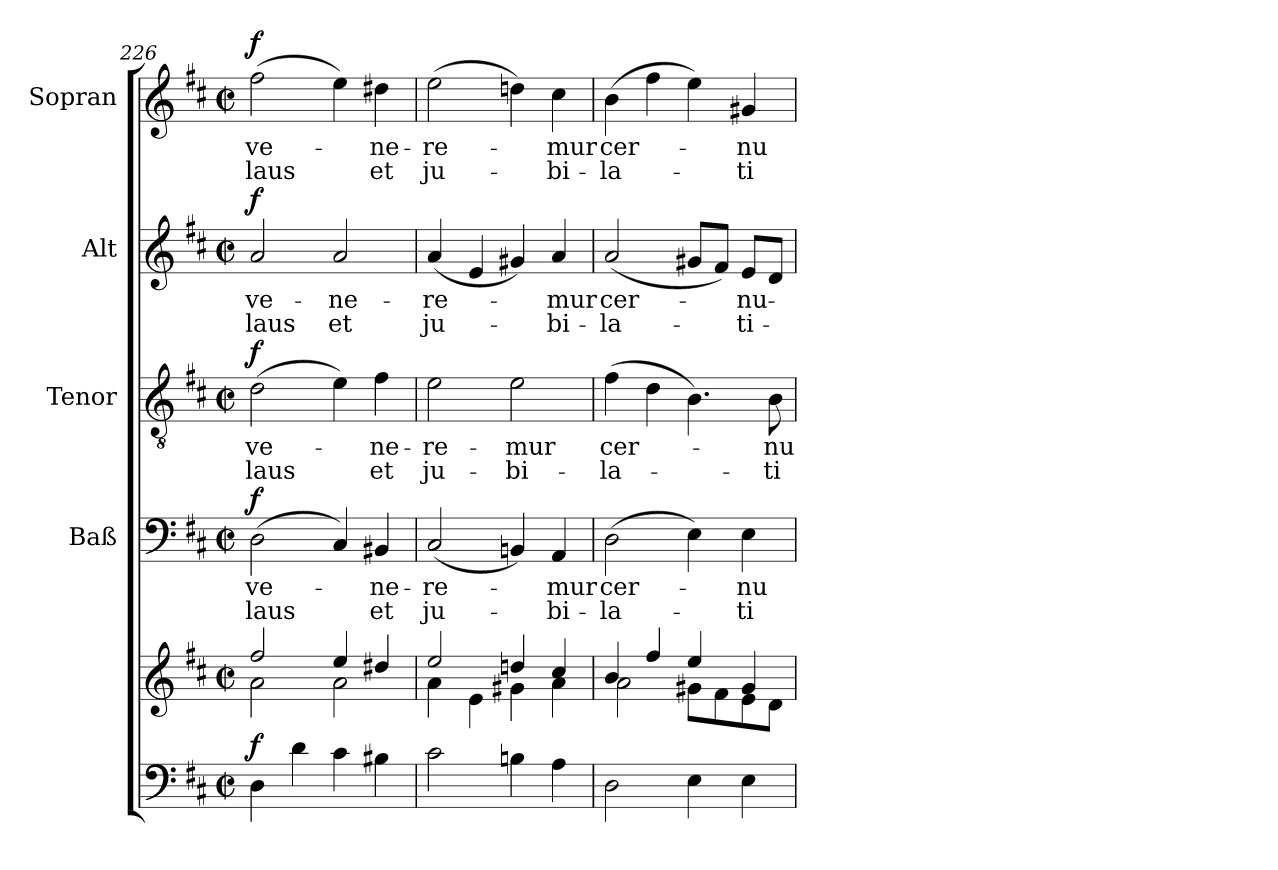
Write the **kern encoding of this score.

**kern	**kern	**dynam	**kern	**text	**text	**dynam	**kern	**text	**text	**dynam	**kern	**text	**text	**dynam	**kern	**text	**text	**dynam
*part5	*part5	*part5	*part4	*part4	*part4	*part4	*part3	*part3	*part3	*part3	*part2	*part2	*part2	*part2	*part1	*part1	*part1	*part1
*staff6	*staff5	*staff5/6	*staff4	*staff4	*staff4	*staff4	*staff3	*staff3	*staff3	*staff3	*staff2	*staff2	*staff2	*staff2	*staff1	*staff1	*staff1	*staff1
*	*	*	*I"Baß	*	*	*	*I"Tenor	*	*	*	*I"Alt	*	*	*	*I"Sopran	*	*	*
*clefF4	*clefG2	*	*clefF4	*	*	*	*clefGv2	*	*	*	*clefG2	*	*	*	*clefG2	*	*	*
*k[f#c#]	*k[f#c#]	*	*k[f#c#]	*	*	*	*k[f#c#]	*	*	*	*k[f#c#]	*	*	*	*k[f#c#]	*	*	*
*D:	*D:	*	*D:	*	*	*	*D:	*	*	*	*D:	*	*	*	*D:	*	*	*
*M2/2	*M2/2	*	*M2/2	*	*	*	*M2/2	*	*	*	*M2/2	*	*	*	*M2/2	*	*	*
*met(c|)	*met(c|)	*	*met(c|)	*	*	*	*met(c|)	*	*	*	*met(c|)	*	*	*	*met(c|)	*	*	*
=226	=226	=226	=226	=226	=226	=226	=226	=226	=226	=226	=226	=226	=226	=226	=226	=226	=226	=226
*	*^	*	*	*	*	*	*	*	*	*	*	*	*	*	*	*	*	*
!	!	!	!LO:DY:a=2	!	!LO:LY:b	!LO:LY:b	!LO:DY:b	!	!LO:LY:b	!LO:LY:b	!LO:DY:b	!	!LO:LY:b	!LO:LY:b	!LO:DY:b	!	!LO:LY:b	!LO:LY:b	!LO:DY:a
4D\	2ff#/	2a\	f	(>2D\	ve-	laus	f	(2d\	ve-	laus	f	2a/	ve-	laus	f	(>2ff#\	ve-	laus	f
4d\	.	.	.	.	.	.	.	.	.	.	.	.	.	.	.	.	.	.	.
!	!	!	!	!	!	!	!	!	!	!	!	!	!LO:LY:b	!LO:LY:b	!	!	!	!	!
4c#\	4ee/	2a\	.	4C#/)	.	.	.	4e\)	.	.	.	2a/	-ne-	et	.	4ee\)	.	.	.
!	!	!	!	!	!LO:LY:b	!LO:LY:b	!	!	!LO:LY:b	!LO:LY:b	!	!	!	!	!	!	!LO:LY:b	!LO:LY:b	!
4B#X\	4dd#X/	.	.	4BB#X/	-ne-	et	.	4f#\	-ne-	et	.	.	.	.	.	4dd#X\	-ne-	et	.
!!LO:LB:g=z
=227	=227	=227	=227	=227	=227	=227	=227	=227	=227	=227	=227	=227	=227	=227	=227	=227	=227	=227	=227
!	!	!	!	!	!LO:LY:b	!LO:LY:b	!	!	!LO:LY:b	!LO:LY:b	!	!	!LO:LY:b	!LO:LY:b	!	!	!LO:LY:b	!LO:LY:b	!
2c#\	2ee/	4a\	.	(<2C#/	-re-	ju-	.	2e\	-re-	ju-	.	(<4a/	-re-	ju-	.	(>2ee\	-re-	ju-	.
.	.	4e\	.	.	.	.	.	.	.	.	.	4e/	.	.	.	.	.	.	.
!	!	!	!	!	!	!	!	!	!LO:LY:b	!LO:LY:b	!	!	!	!	!	!	!	!	!
4Bn\	4ddn/	4g#X\	.	4BBn/)	.	.	.	2e\	-mur	-bi-	.	4g#X/)	.	.	.	4ddn\)	.	.	.
!	!	!	!	!	!LO:LY:b	!LO:LY:b	!	!	!	!	!	!	!LO:LY:b	!LO:LY:b	!	!	!LO:LY:b	!LO:LY:b	!
4A\	4cc#/	4a\	.	4AA/	-mur	-bi-	.	.	.	.	.	4a/	-mur	-bi-	.	4cc#\	-mur	-bi-	.
=228	=228	=228	=228	=228	=228	=228	=228	=228	=228	=228	=228	=228	=228	=228	=228	=228	=228	=228	=228
!	!	!	!	!	!LO:LY:b	!LO:LY:b	!	!	!LO:LY:b	!LO:LY:b	!	!	!LO:LY:b	!LO:LY:b	!	!	!LO:LY:b	!LO:LY:b	!
2D\	4b/	2a\	.	(>2D\	cer-	-la-	.	(>4f#\	cer-	-la-	.	(<2a/	cer-	-la-	.	(>4b\	cer-	-la-	.
.	4ff#/	.	.	.	.	.	.	4d\	.	.	.	.	.	.	.	4ff#\	.	.	.
4E\	4ee/	8g#X\L	.	4E\)	.	.	.	4.B\)	.	.	.	8g#X/L	.	.	.	4ee\)	.	.	.
.	.	8f#\	.	.	.	.	.	.	.	.	.	8f#/J)	.	.	.	.	.	.	.
!	!	!	!	!	!LO:LY:b	!LO:LY:b	!	!	!	!	!	!	!LO:LY:b	!LO:LY:b	!	!	!LO:LY:b	!LO:LY:b	!
4E\	4g#/	8e\	.	4E\	-nu-	-ti-	.	.	.	.	.	8e/L	-nu-	-ti-	.	4g#X/	-nu-	-ti-	.
!	!	!	!	!	!	!	!	!	!LO:LY:b	!LO:LY:b	!	!	!	!	!	!	!	!	!
.	.	8d\J	.	.	.	.	.	8B\	-nu-	-ti-	.	8d/J	.	.	.	.	.	.	.
*	*v	*v	*	*	*	*	*	*	*	*	*	*	*	*	*	*	*	*	*
=	=	=	=	=	=	=	=	=	=	=	=	=	=	=	=	=	=	=
*-	*-	*-	*-	*-	*-	*-	*-	*-	*-	*-	*-	*-	*-	*-	*-	*-	*-	*-
